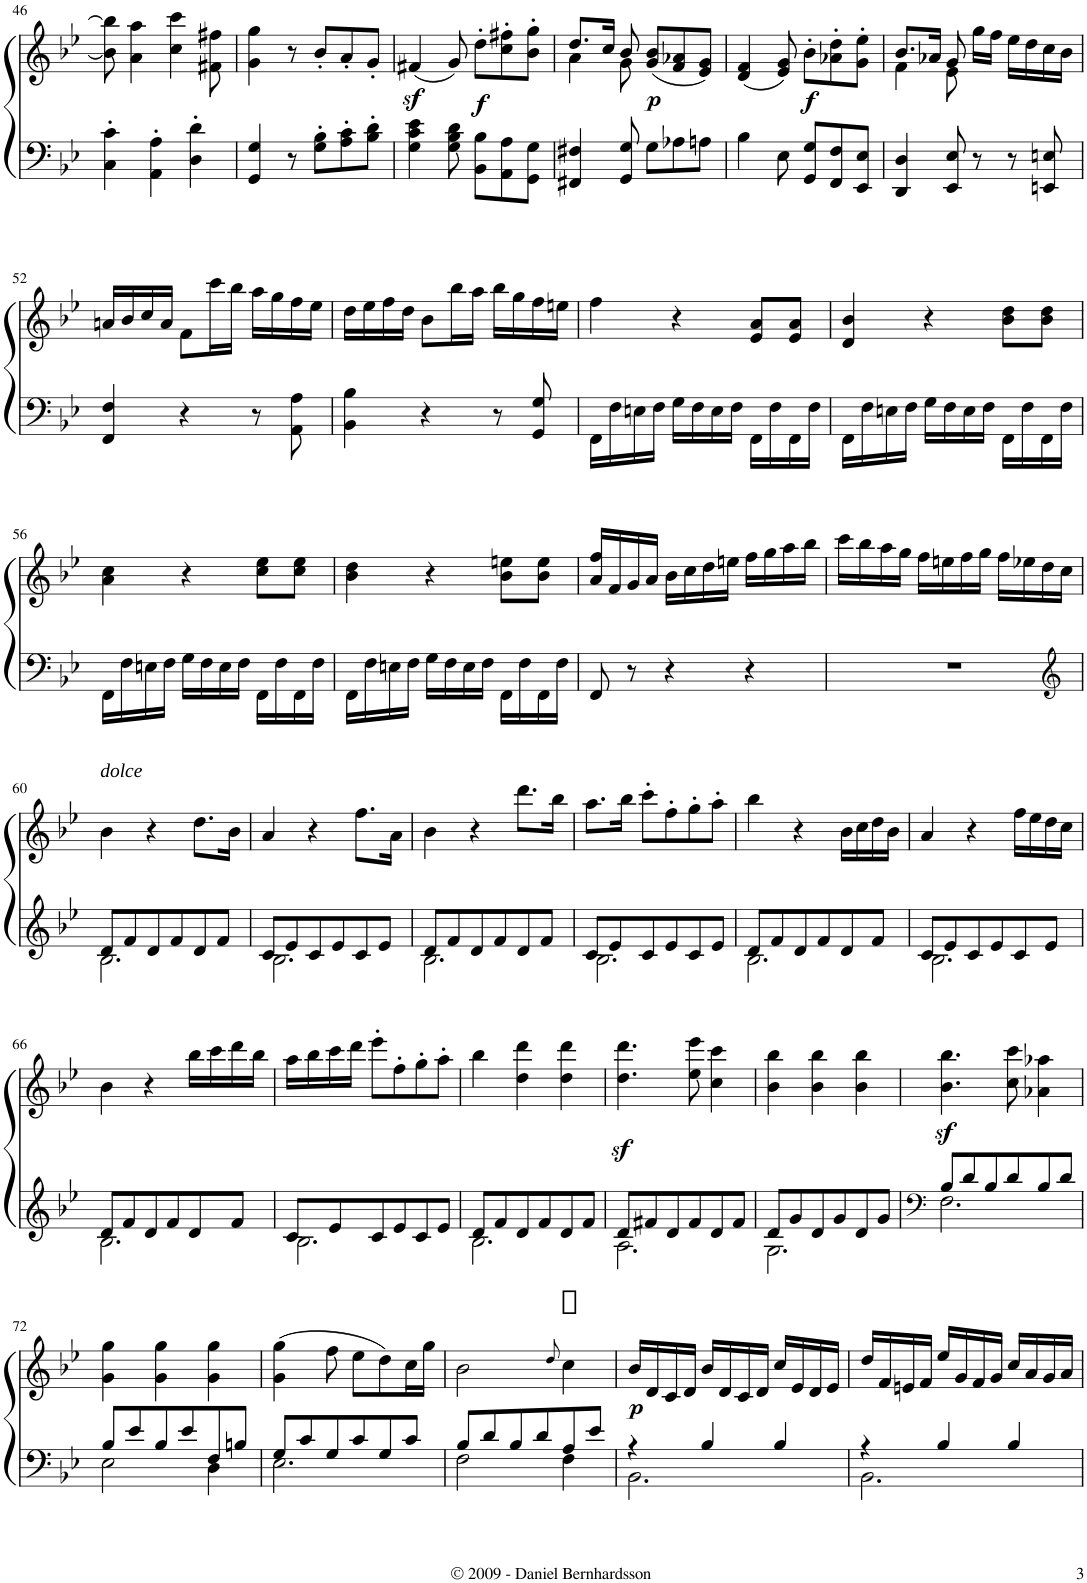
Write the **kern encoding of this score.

**kern	**kern	**dynam
*part1	*part1	*part1
*staff2	*staff1	*staff1/2
*I"Piano	*	*
*I'Pno.	*	*
!!LO:PB:g=z
*clefF4	*clefG2	*
*k[b-e-]	*k[b-e-]	*
*B-:	*B-:	*
*M3/4	*M3/4	*
=46	=46	=46
4C\' 4c\'	8b-\] 8bb-\]	.
.	4a\ 4aa\	.
4AA\' 4A\'	.	.
.	4cc\ 4ccc\	.
4D\' 4d\'	.	.
.	8f#X\ 8ff#X\	.
=47	=47	=47
4GG/ 4G/	4g\ 4gg\	.
8r	8r	.
8G\' 8B-\'L	8b-'/L	.
8A\' 8c\'	8a'/	.
8B-\' 8d\'J	8g'/J	.
=48	=48	=48
4G\ 4c\ 4e-\	(4f#Xz</	.
8G\ 8B-\ 8d\	8g/)	.
!	!	!LO:DY:b
8BB-\ 8B-\L	8dd'\L	f
8AA\ 8A\	8cc\' 8ff#X\'	.
8GG\ 8G\J	8b-\' 8gg\'J	.
=49	=49	=49
*	*^	*
4FF#X/ 4F#X/	8.dd/L	4a\	.
.	16cc/Jk	.	.
8GG/ 8G/	8b-/	8g\	.
!	!	!	!LO:DY:b
8G\L	(8g/ 8b-/L	8ryy	p
8A-X\	8f/ 8a-X/	4ryy	.
8An\J	8e-/ 8g/J)	.	.
*	*v	*v	*
=50	=50	=50
4B-\	(4d/ 4f/	.
8E-\	8e-/ 8g/)	.
!	!	!LO:DY:b
8GG/ 8G/L	8b-'\L	f
8FF/ 8F/	8a-X\' 8dd\'	.
8EE-/ 8E-/J	8g\' 8ee-\'J	.
=51	=51	=51
*	*^	*
4DD/ 4D/	8.b-/L	4f\	.
.	16a-X/Jk	.	.
8EE-/ 8E-/	8g/	8e-\	.
8r	16gg\LL	8ryy	.
.	16ff\JJ	.	.
8r	16ee-\LL	4ryy	.
.	16dd\	.	.
8EEn/ 8En/	16cc\	.	.
.	16b-\JJ	.	.
*	*v	*v	*
!!LO:LB:g=z
=52	=52	=52
4FF/ 4F/	16an/LL	.
.	16b-/	.
.	16cc/	.
.	16a/JJ	.
4r	8f\L	.
.	16ccc\L	.
.	16bb-\JJ	.
8r	16aa\LL	.
.	16gg\	.
8AA\ 8A\	16ff\	.
.	16ee-\JJ	.
=53	=53	=53
4BB-\ 4B-\	16dd\LL	.
.	16ee-\	.
.	16ff\	.
.	16dd\JJ	.
4r	8b-\L	.
.	16bb-\L	.
.	16aa\JJ	.
8r	16bb-\LL	.
.	16gg\	.
8GG/ 8G/	16ff\	.
.	16een\JJ	.
=54	=54	=54
16FF\LL	4ff\	.
16F\	.	.
16En\	.	.
16F\JJ	.	.
16G\LL	4r	.
16F\	.	.
16E\	.	.
16F\JJ	.	.
16FF\LL	8e-/ 8a/L	.
16F\	.	.
16FF\	8e-/ 8a/J	.
16F\JJ	.	.
=55	=55	=55
16FF\LL	4d/ 4b-/	.
16F\	.	.
16En\	.	.
16F\JJ	.	.
16G\LL	4r	.
16F\	.	.
16E\	.	.
16F\JJ	.	.
16FF\LL	8b-\ 8dd\L	.
16F\	.	.
16FF\	8b-\ 8dd\J	.
16F\JJ	.	.
!!LO:LB:g=z
=56	=56	=56
16FF\LL	4a\ 4cc\	.
16F\	.	.
16En\	.	.
16F\JJ	.	.
16G\LL	4r	.
16F\	.	.
16E\	.	.
16F\JJ	.	.
16FF\LL	8cc\ 8ee-\L	.
16F\	.	.
16FF\	8cc\ 8ee-\J	.
16F\JJ	.	.
=57	=57	=57
16FF\LL	4b-\ 4dd\	.
16F\	.	.
16En\	.	.
16F\JJ	.	.
16G\LL	4r	.
16F\	.	.
16E\	.	.
16F\JJ	.	.
16FF\LL	8b-\ 8een\L	.
16F\	.	.
16FF\	8b-\ 8ee\J	.
16F\JJ	.	.
=58	=58	=58
8FF/	16a/ 16ff/LL	.
.	16f/	.
8r	16g/	.
.	16a/JJ	.
4r	16b-\LL	.
.	16cc\	.
.	16dd\	.
.	16een\JJ	.
4r	16ff\LL	.
.	16gg\	.
.	16aa\	.
.	16bb-\JJ	.
=59	=59	=59
2.r	16ccc\LL	.
.	16bb-\	.
.	16aa\	.
.	16gg\JJ	.
.	16ff\LL	.
.	16een\	.
.	16ff\	.
.	16gg\JJ	.
.	16ff\LL	.
.	16ee-X\	.
.	16dd\	.
*clefG2	*	*
.	16cc\JJ	.
!!LO:LB:g=z
=60	=60	=60
*^	*	*
!	!	!LO:TX:a:i:t=dolce	!
8d/L	2.B-\	4b-\	.
8f/	.	.	.
8d/	.	4r	.
8f/	.	.	.
8d/	.	8.dd\L	.
8f/J	.	.	.
.	.	16b-\Jk	.
=61	=61	=61	=61
8c/L	2.B-\	4a/	.
8e-/	.	.	.
8c/	.	4r	.
8e-/	.	.	.
8c/	.	8.ff\L	.
8e-/J	.	.	.
.	.	16a\Jk	.
=62	=62	=62	=62
8d/L	2.B-\	4b-\	.
8f/	.	.	.
8d/	.	4r	.
8f/	.	.	.
8d/	.	8.ddd\L	.
8f/J	.	.	.
.	.	16bb-\Jk	.
=63	=63	=63	=63
8c/L	2.B-\	8.aa\L	.
8e-/	.	.	.
.	.	16bb-\Jk	.
8c/	.	8ccc'\L	.
8e-/	.	8ff'\	.
8c/	.	8gg'\	.
8e-/J	.	8aa'\J	.
=64	=64	=64	=64
8d/L	2.B-\	4bb-\	.
8f/	.	.	.
8d/	.	4r	.
8f/	.	.	.
8d/	.	16b-\LL	.
.	.	16cc\	.
8f/J	.	16dd\	.
.	.	16b-\JJ	.
=65	=65	=65	=65
8c/L	2.B-\	4a/	.
8e-/	.	.	.
8c/	.	4r	.
8e-/	.	.	.
8c/	.	16ff\LL	.
.	.	16ee-\	.
8e-/J	.	16dd\	.
.	.	16cc\JJ	.
!!LO:LB:g=z
=66	=66	=66	=66
8d/L	2.B-\	4b-\	.
8f/	.	.	.
8d/	.	4r	.
8f/	.	.	.
8d/	.	16bb-\LL	.
.	.	16ccc\	.
8f/J	.	16ddd\	.
.	.	16bb-\JJ	.
=67	=67	=67	=67
8c/L	2.B-\	16aa\LL	.
.	.	16bb-\	.
8e-/	.	16ccc\	.
.	.	16ddd\JJ	.
8c/	.	8eee-'\L	.
8e-/	.	8ff'\	.
8c/	.	8gg'\	.
8e-/J	.	8aa'\J	.
=68	=68	=68	=68
8d/L	2.B-\	4bb-\	.
8f/	.	.	.
8d/	.	4dd\ 4ddd\	.
8f/	.	.	.
8d/	.	4dd\ 4ddd\	.
8f/J	.	.	.
=69	=69	=69	=69
8d/L	2.A\	4.dd\z< 4.ddd\z<	.
8f#X/	.	.	.
8d/	.	.	.
8f#/	.	8ee-\ 8eee-\	.
8d/	.	4cc\ 4ccc\	.
8f#/J	.	.	.
=70	=70	=70	=70
8d/L	2.G\	4b-\ 4bb-\	.
8g/	.	.	.
8d/	.	4b-\ 4bb-\	.
8g/	.	.	.
8d/	.	4b-\ 4bb-\	.
8g/J	.	.	.
=71	=71	=71	=71
*clefF4	*	*	*
8B-/L	2.F\	4.b-\z< 4.bb-\z<	.
8d/	.	.	.
8B-/	.	.	.
8d/	.	8cc\ 8ccc\	.
8B-/	.	4a-X\ 4aa-X\	.
8d/J	.	.	.
!!LO:LB:g=z
=72	=72	=72	=72
8B-/L	2E-\	4g\ 4gg\	.
8e-/	.	.	.
8B-/	.	4g\ 4gg\	.
8e-/	.	.	.
8F/	4D\	4g\ 4gg\	.
8Bn/J	.	.	.
=73	=73	=73	=73
8G/L	2.E-\	(4g\ 4gg\	.
8c/	.	.	.
8G/	.	8ff\	.
8c/	.	8ee-\L	.
8G/	.	8dd\)	.
8c/J	.	16cc\L	.
.	.	16gg\JJ	.
=74	=74	=74	=74
8B-/L	2F\	2b-\	.
8d/	.	.	.
8B-/	.	.	.
8d/	.	.	.
.	.	8qdd/	.
8A/	4F\	4cc\	.
8e-/J	.	.	.
=75	=75	=75	=75
!	!	!	!LO:DY:b
4r	2.BB-\	16b-/LL	p
.	.	16d/	.
.	.	16c/	.
.	.	16d/JJ	.
4B-/	.	16b-/LL	.
.	.	16d/	.
.	.	16c/	.
.	.	16d/JJ	.
4B-/	.	16cc/LL	.
.	.	16e-/	.
.	.	16d/	.
.	.	16e-/JJ	.
=76	=76	=76	=76
4r	2.BB-\	16dd/LL	.
.	.	16f/	.
.	.	16en/	.
.	.	16f/JJ	.
4B-/	.	16ee-/LL	.
.	.	16g/	.
.	.	16f/	.
.	.	16g/JJ	.
4B-/	.	16cc/LL	.
.	.	16a/	.
.	.	16g/	.
.	.	16a/JJ	.
*v	*v	*	*
=	=	=
*-	*-	*-
